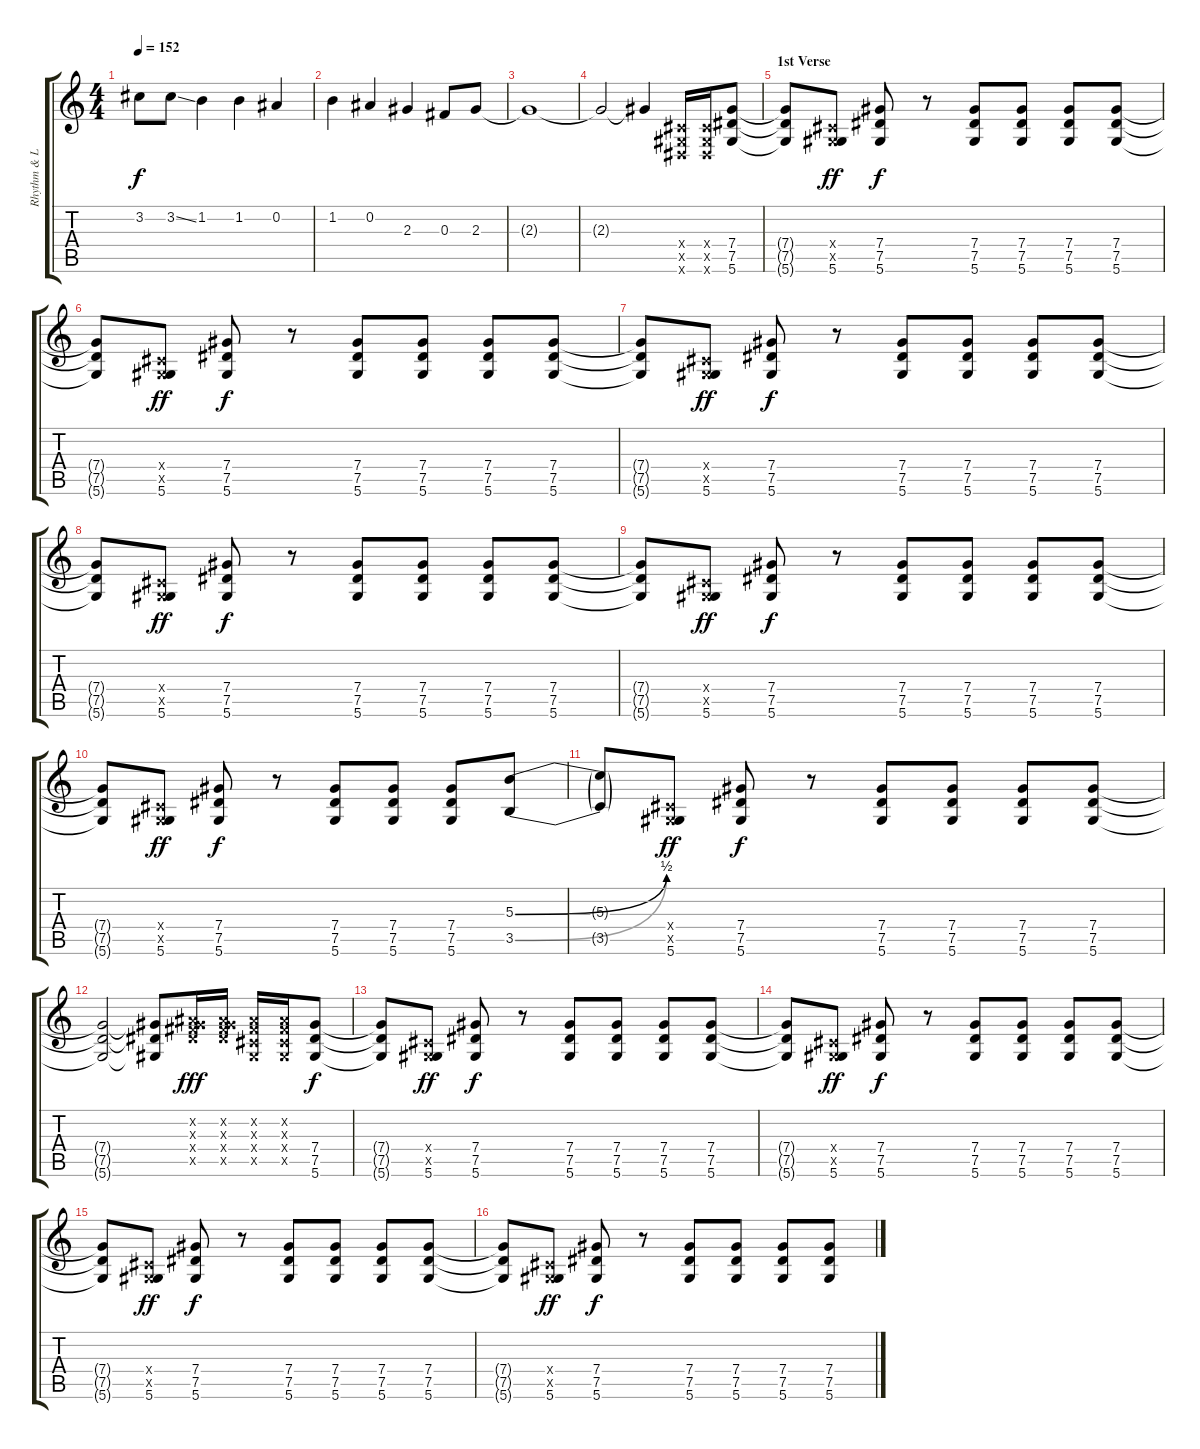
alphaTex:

\track ("Rhythm & Lead Guitar - Izzy Stradlin'" "Rhythm & L") {instrument distortionguitar}
\staff {score tabs}
\tuning (Eb4 Bb3 Gb3 Db3 Ab2 Eb2) {hide}
\ts (4 4)
\tempo 152
\clef g2
\ks c
3.2{t}.8{dy f} 3.2{ss}.8 1.2.4 1.2.4 0.2.4 |
1.2.4 0.2.4 2.3.4 0.3.8 2.3.8 |
2.3{t}.1 |
2.3{t}.2{volume 10} 2.3{t}.4 (0.4{x} 0.5{x} 0.6{x}).16 (0.4{x} 0.5{x} 0.6{x}).16 (7.4 7.5 5.6).8 |
\section ("" "1st Verse")
(7.4{t} 7.5{t} 5.6{t}).8 (0.4{x} 0.5{x} 5.6).8{dy ff} (7.4 7.5 5.6).8{dy f} r.8 (7.4 7.5 5.6).8 (7.4 7.5 5.6).8 (7.4 7.5 5.6).8 (7.4 7.5 5.6).8 |
(7.4{t} 7.5{t} 5.6{t}).8 (0.4{x} 0.5{x} 5.6).8{dy ff} (7.4 7.5 5.6).8{dy f} r.8 (7.4 7.5 5.6).8 (7.4 7.5 5.6).8 (7.4 7.5 5.6).8 (7.4 7.5 5.6).8 |
(7.4{t} 7.5{t} 5.6{t}).8 (0.4{x} 0.5{x} 5.6).8{dy ff} (7.4 7.5 5.6).8{dy f} r.8 (7.4 7.5 5.6).8 (7.4 7.5 5.6).8 (7.4 7.5 5.6).8 (7.4 7.5 5.6).8 |
(7.4{t} 7.5{t} 5.6{t}).8 (0.4{x} 0.5{x} 5.6).8{dy ff} (7.4 7.5 5.6).8{dy f} r.8 (7.4 7.5 5.6).8 (7.4 7.5 5.6).8 (7.4 7.5 5.6).8 (7.4 7.5 5.6).8 |
(7.4{t} 7.5{t} 5.6{t}).8 (0.4{x} 0.5{x} 5.6).8{dy ff} (7.4 7.5 5.6).8{dy f} r.8 (7.4 7.5 5.6).8 (7.4 7.5 5.6).8 (7.4 7.5 5.6).8 (7.4 7.5 5.6).8 |
(7.4{t} 7.5{t} 5.6{t}).8 (0.4{x} 0.5{x} 5.6).8{dy ff} (7.4 7.5 5.6).8{dy f} r.8 (7.4 7.5 5.6).8 (7.4 7.5 5.6).8 (7.4 7.5 5.6).8 (5.3{be (bend 0 0 60 2)} 3.5{be (bend 0 0 60 2)}).8 |
(5.3{t} 3.5{t}).8 (0.4{x} 0.5{x} 5.6).8{dy ff} (7.4 7.5 5.6).8{dy f} r.8 (7.4 7.5 5.6).8 (7.4 7.5 5.6).8 (7.4 7.5 5.6).8 (7.4 7.5 5.6).8 |
(7.4{t} 7.5{t} 5.6{t}).2 (7.4{t} 7.5{t} 5.6{t}).8 (0.2{x} 0.3{x} 7.4{x} 7.5{x}).16{dy fff} (0.2{x} 0.3{x} 7.4{x} 7.5{x}).16 (0.2{x} 0.3{x} 0.4{x} 0.5{x}).16 (0.2{x} 0.3{x} 0.4{x} 0.5{x}).16 (7.4 7.5 5.6).8{dy f} |
(7.4{t} 7.5{t} 5.6{t}).8 (0.4{x} 0.5{x} 5.6).8{dy ff} (7.4 7.5 5.6).8{dy f} r.8 (7.4 7.5 5.6).8 (7.4 7.5 5.6).8 (7.4 7.5 5.6).8 (7.4 7.5 5.6).8 |
(7.4{t} 7.5{t} 5.6{t}).8 (0.4{x} 0.5{x} 5.6).8{dy ff} (7.4 7.5 5.6).8{dy f} r.8 (7.4 7.5 5.6).8 (7.4 7.5 5.6).8 (7.4 7.5 5.6).8 (7.4 7.5 5.6).8 |
(7.4{t} 7.5{t} 5.6{t}).8 (0.4{x} 0.5{x} 5.6).8{dy ff} (7.4 7.5 5.6).8{dy f} r.8 (7.4 7.5 5.6).8 (7.4 7.5 5.6).8 (7.4 7.5 5.6).8 (7.4 7.5 5.6).8 |
(7.4{t} 7.5{t} 5.6{t}).8 (0.4{x} 0.5{x} 5.6).8{dy ff} (7.4 7.5 5.6).8{dy f} r.8 (7.4 7.5 5.6).8 (7.4 7.5 5.6).8 (7.4 7.5 5.6).8 (7.4 7.5 5.6).8
